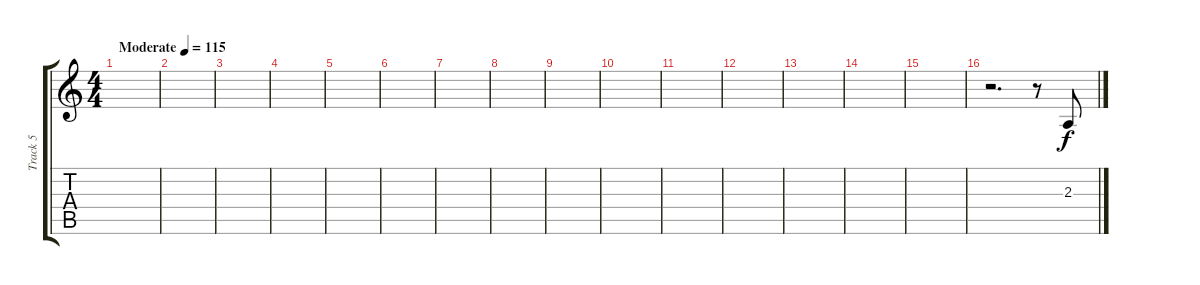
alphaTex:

\track ("Track 5" "Track 5") {instrument lead2sawtooth}
\staff {score tabs}
\tuning (E4 B3 G3 D3 A2 E2) {hide}
\ts (4 4)
\tempo (115 "Moderate")
\clef g2
\ks c
|
|
|
|
|
|
|
|
|
|
|
|
|
|
|
r.2{d} r.8 2.3.8
